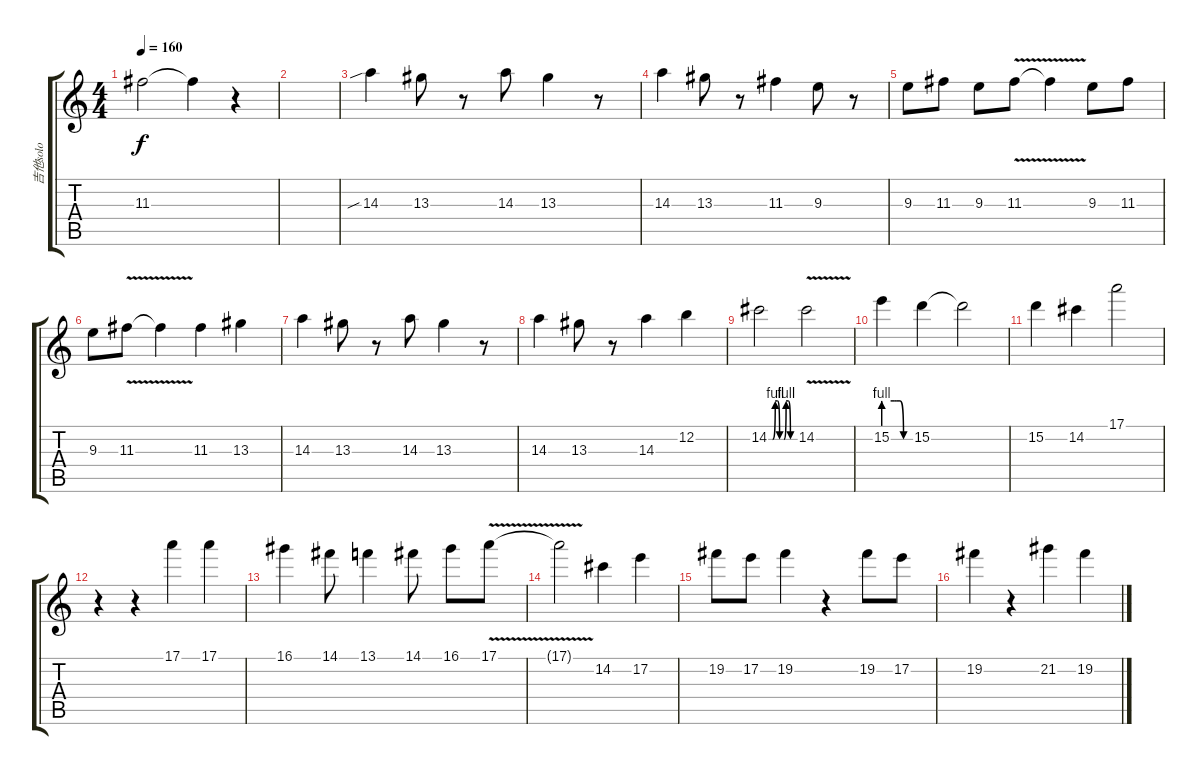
\track ("吉他solo" "吉他solo") {instrument distortionguitar}
\staff {score tabs}
\tuning (E4 B3 G3 D3 A2 E2) {hide}
\ts (4 4)
\tempo 160
\clef g2
\ks c
11.3{t}.2{dy f} 11.3{t}.4 r.4 |
|
14.3{sib}.4 13.3.8 r.8 14.3.8 13.3.4 r.8 |
14.3.4 13.3.8 r.8 11.3.4 9.3.8 r.8 |
9.3.8 11.3.8 9.3.8 11.3{v}.8 11.3{t}.4 9.3.8 11.3.8 |
9.3.8 11.3{v}.8 11.3{t}.4 11.3.4 13.3.4 |
14.3.4 13.3.8 r.8 14.3.8 13.3.4 r.8 |
14.3.4 13.3.8 r.8 14.3.4 12.2.4 |
14.2{be (custom 0 0 9 0 15 4 20 4 25 0 35 0 40 4 45 4 50 0 60 0)}.2 14.2{v}.2 |
15.2{be (custom 0 4 24 4 30 4 37 4 45 0 60 0)}.4 15.2.4 15.2{t}.2 |
15.2.4 14.2.4 17.1.2 |
r.4 r.4 17.1.4 17.1.4 |
16.1.4 14.1.8 13.1.4 14.1.8 16.1.8 17.1{v}.8 |
17.1{t}.2 14.2.4 17.2.4 |
19.2.8 17.2.8 19.2.4 r.4 19.2.8 17.2.8 |
19.2.4 r.4 21.2.4 19.2.4
